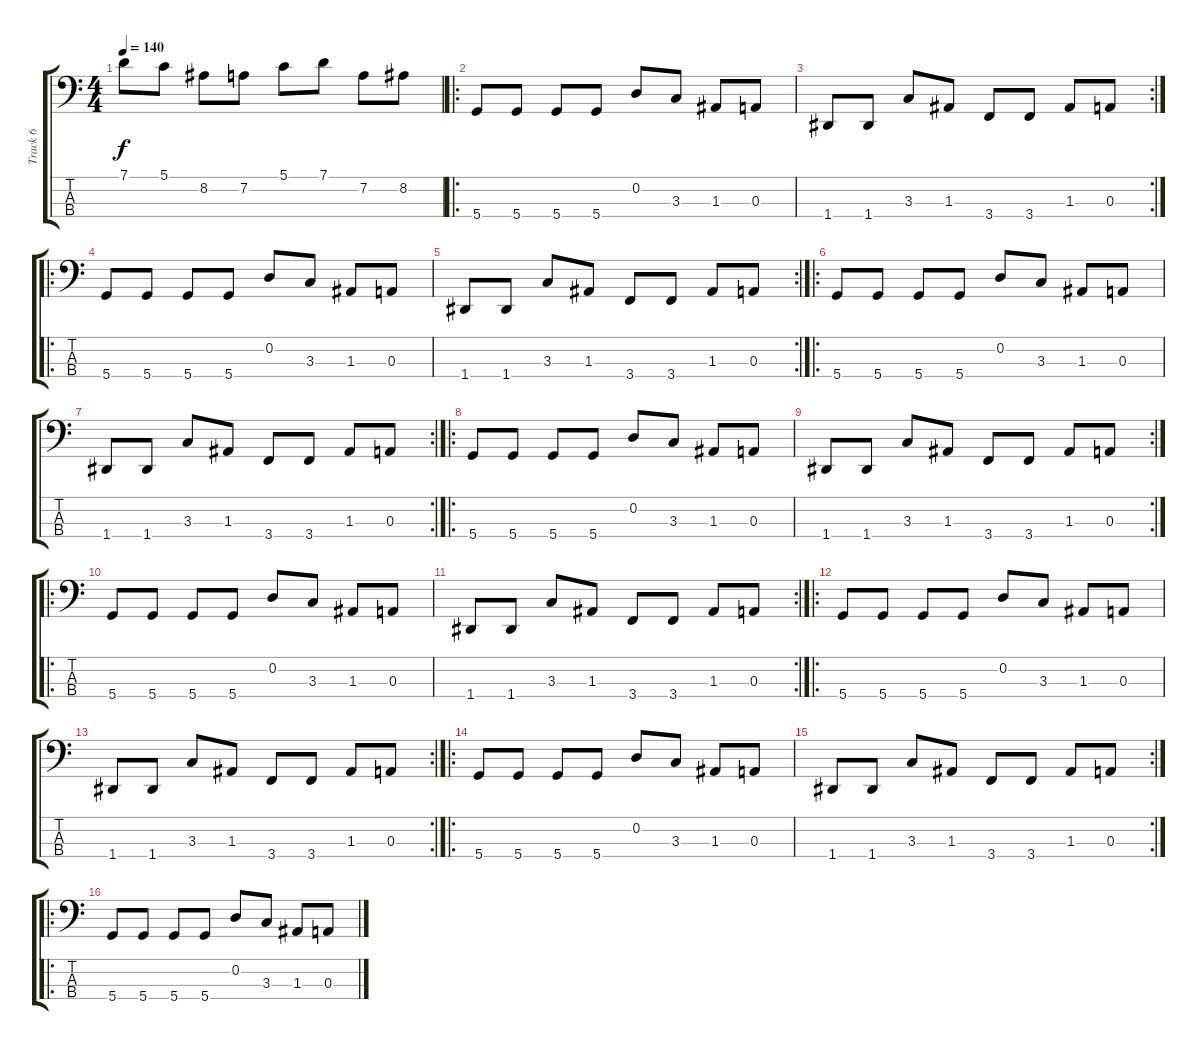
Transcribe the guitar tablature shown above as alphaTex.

\track ("Track 6" "Track 6") {instrument electricbassfinger}
\staff {score tabs}
\tuning (G2 D2 A1 D1) {hide}
\ts (4 4)
\tempo 140
\clef f4
\ks c
7.1.8{dy f} 5.1.8 8.2.8 7.2.8 5.1.8 7.1.8 7.2.8 8.2.8 |
\ro
5.4.8 5.4.8 5.4.8 5.4.8 0.2.8 3.3.8 1.3.8 0.3.8 |
\rc 2
1.4.8 1.4.8 3.3.8 1.3.8 3.4.8 3.4.8 1.3.8 0.3.8 |
\ro
5.4.8 5.4.8 5.4.8 5.4.8 0.2.8 3.3.8 1.3.8 0.3.8 |
\rc 2
1.4.8 1.4.8 3.3.8 1.3.8 3.4.8 3.4.8 1.3.8 0.3.8 |
\ro
5.4.8 5.4.8 5.4.8 5.4.8 0.2.8 3.3.8 1.3.8 0.3.8 |
\rc 2
1.4.8 1.4.8 3.3.8 1.3.8 3.4.8 3.4.8 1.3.8 0.3.8 |
\ro
5.4.8 5.4.8 5.4.8 5.4.8 0.2.8 3.3.8 1.3.8 0.3.8 |
\rc 2
1.4.8 1.4.8 3.3.8 1.3.8 3.4.8 3.4.8 1.3.8 0.3.8 |
\ro
5.4.8 5.4.8 5.4.8 5.4.8 0.2.8 3.3.8 1.3.8 0.3.8 |
\rc 2
1.4.8 1.4.8 3.3.8 1.3.8 3.4.8 3.4.8 1.3.8 0.3.8 |
\ro
5.4.8 5.4.8 5.4.8 5.4.8 0.2.8 3.3.8 1.3.8 0.3.8 |
\rc 2
1.4.8 1.4.8 3.3.8 1.3.8 3.4.8 3.4.8 1.3.8 0.3.8 |
\ro
5.4.8 5.4.8 5.4.8 5.4.8 0.2.8 3.3.8 1.3.8 0.3.8 |
\rc 2
1.4.8 1.4.8 3.3.8 1.3.8 3.4.8 3.4.8 1.3.8 0.3.8 |
\ro
5.4.8 5.4.8 5.4.8 5.4.8 0.2.8 3.3.8 1.3.8 0.3.8
